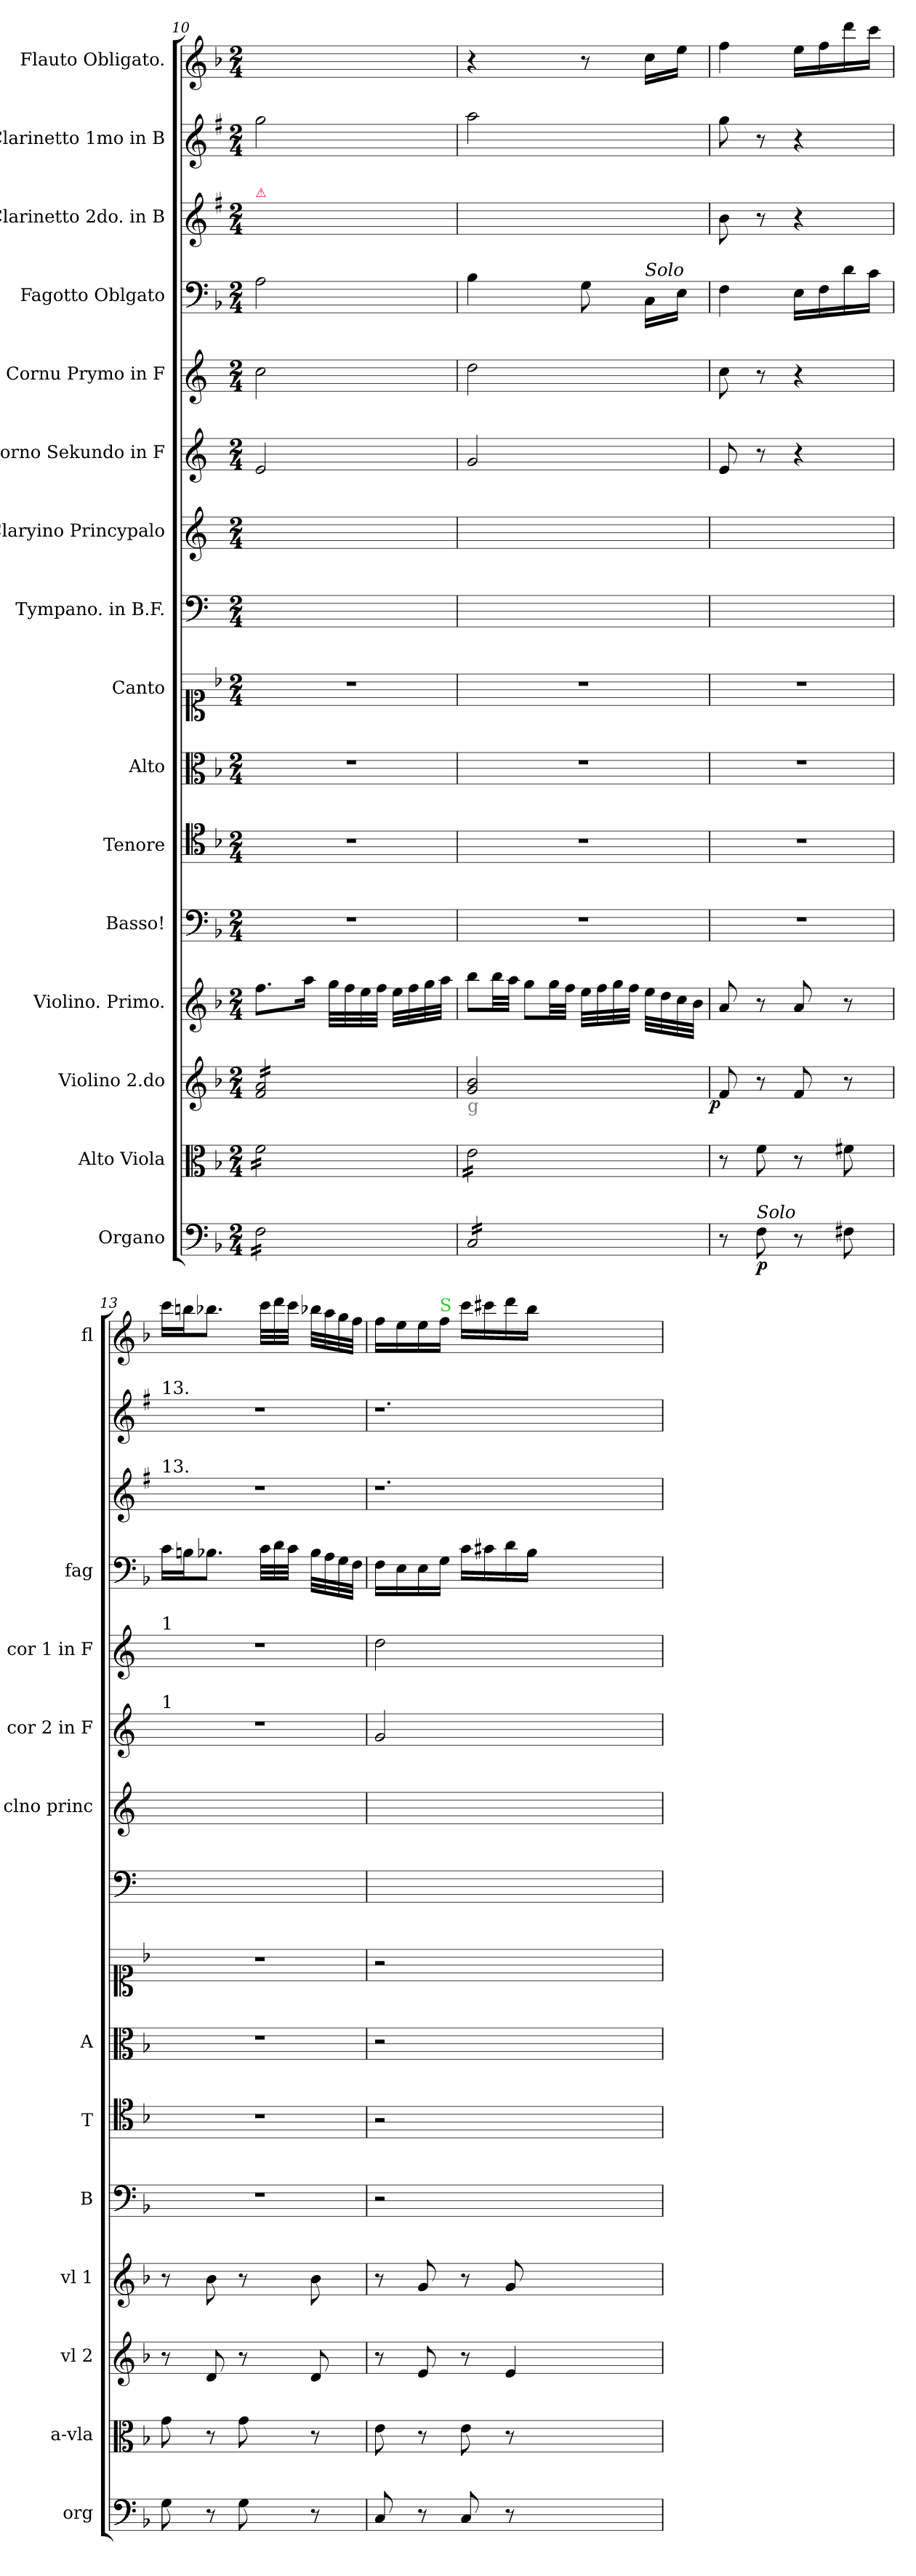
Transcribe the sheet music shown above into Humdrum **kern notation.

**kern	**dynam	**kern	**kern	**dynam	**kern	**kern	**kern	**kern	**kern	**kern	**kern	**kern	**dynam	**kern	**kern	**kern	**kern	**kern
*part16	*part16	*part15	*part14	*part14	*part13	*part12	*part11	*part10	*part9	*part8	*part7	*part6	*part6	*part5	*part4	*part3	*part2	*part1
*staff16	*staff16	*staff15	*staff14	*staff14	*staff13	*staff12	*staff11	*staff10	*staff9	*staff8	*staff7	*staff6	*staff6	*staff5	*staff4	*staff3	*staff2	*staff1
*I"Organo	*	*I"Alto Viola	*I"Violino 2.do	*	*I"Violino. Primo.	*I"Basso!	*I"Tenore	*I"Alto	*I"Canto	*I"Tympano. in B.F.	*I"Claryino Princypalo	*I"Corno Sekundo in F	*	*I"Cornu Prymo in F	*I"Fagotto Oblgato	*I"Clarinetto 2do. in B	*I"Clarinetto 1mo in B	*I"Flauto Obligato.
*I'org	*	*I'a-vla	*I'vl 2	*	*I'vl 1	*I'B	*I'T	*I'A	*	*	*I'clno princ	*I'cor 2 in F	*	*I'cor 1 in F	*I'fag	*	*	*I'fl
*clefF4	*	*clefC3	*clefG2	*	*clefG2	*clefF4	*clefC4	*clefC3	*clefC1	*clefF4	*clefG2	*clefG2	*	*clefG2	*clefF4	*clefG2	*clefG2	*clefG2
*	*	*	*	*	*	*	*	*	*	*	*ITrd1c2	*ITrd4c7	*	*ITrd4c7	*	*ITrd1c2	*ITrd1c2	*
*k[b-]	*	*k[b-]	*k[b-]	*	*k[b-]	*k[b-]	*k[b-]	*k[b-]	*k[b-]	*k[]	*k[b-e-]	*k[b-]	*	*k[b-]	*k[b-]	*k[b-]	*k[b-]	*k[b-]
*F:	*	*F:	*F:	*	*F:	*F:	*	*F:	*F:	*	*	*	*	*	*F:	*	*	*F:
*M2/4	*	*M2/4	*M2/4	*	*M2/4	*M2/4	*M2/4	*M2/4	*M2/4	*M2/4	*M2/4	*M2/4	*	*M2/4	*M2/4	*M2/4	*M2/4	*M2/4
=10	=10	=10	=10	=10	=10	=10	=10	=10	=10	=10	=10	=10	=10	=10	=10	=10	=10	=10
!	!	!	!	!	!	!	!	!	!	!	!	!	!	!	!	!LO:TX:a:color=crimson:t=⚠	!	!
*tremolo	*	*	*	*	*	*	*	*	*	*	*	*	*	*	*	*	*	*
*	*	*tremolo	*	*	*	*	*	*	*	*	*	*	*	*	*	*	*	*
*	*	*	*tremolo	*	*	*	*	*	*	*	*	*	*	*	*	*	*	*
16F\LL	.	16f\LL	16f/ 16a/LL	.	8.ff\L	2r	2r	2r	2r	2ryy	2ryy	2A/	.	2f\	2A\	2a\yy	2ff\	2ryy
16F\	.	16f\	16f/ 16a/	.	.	.	.	.	.	.	.	.	.	.	.	.	.	.
16F\	.	16f\	16f/ 16a/	.	.	.	.	.	.	.	.	.	.	.	.	.	.	.
16F\	.	16f\	16f/ 16a/	.	16aa\Jk	.	.	.	.	.	.	.	.	.	.	.	.	.
16F\	.	16f\	16f/ 16a/	.	32gg\LLL	.	.	.	.	.	.	.	.	.	.	.	.	.
.	.	.	.	.	32ff\	.	.	.	.	.	.	.	.	.	.	.	.	.
16F\	.	16f\	16f/ 16a/	.	32ee\	.	.	.	.	.	.	.	.	.	.	.	.	.
.	.	.	.	.	32ff\JJJ	.	.	.	.	.	.	.	.	.	.	.	.	.
16F\	.	16f\	16f/ 16a/	.	32ee\LLL	.	.	.	.	.	.	.	.	.	.	.	.	.
.	.	.	.	.	32ff\	.	.	.	.	.	.	.	.	.	.	.	.	.
16F\JJ	.	16f\JJ	16f/ 16a/JJ	.	32gg\	.	.	.	.	.	.	.	.	.	.	.	.	.
*	*	*	*Xtremolo	*	*	*	*	*	*	*	*	*	*	*	*	*	*	*
.	.	.	.	.	32aa\JJJ	.	.	.	.	.	.	.	.	.	.	.	.	.
=11	=11	=11	=11	=11	=11	=11	=11	=11	=11	=11	=11	=11	=11	=11	=11	=11	=11	=11
!	!	!	!LO:TX:b:color=grey:t=g	!	!	!	!	!	!	!	!	!	!	!	!	!	!	!
!	!	!	!	!	!LO:N:vis=8	!	!	!	!	!	!	!	!	!	!	!	!	!
16C/LL	.	16e\LL	2gi/ 2b-/	.	16bb-\L	2r	2r	2r	2r	2ryy	2ryy	2c/	.	2g\	4B-\	2b-\yy	2gg\	4r
16C/	.	16e\	.	.	32bb-\LL	.	.	.	.	.	.	.	.	.	.	.	.	.
.	.	.	.	.	32aa\JJJ	.	.	.	.	.	.	.	.	.	.	.	.	.
!	!	!	!	!	!LO:N:vis=8	!	!	!	!	!	!	!	!	!	!	!	!	!
16C/	.	16e\	.	.	16gg\L	.	.	.	.	.	.	.	.	.	.	.	.	.
16C/	.	16e\	.	.	32gg\LL	.	.	.	.	.	.	.	.	.	.	.	.	.
.	.	.	.	.	32ff\JJJ	.	.	.	.	.	.	.	.	.	.	.	.	.
16C/	.	16e\	.	.	32ee\LLL	.	.	.	.	.	.	.	.	.	8G\	.	.	8r
.	.	.	.	.	32ff\	.	.	.	.	.	.	.	.	.	.	.	.	.
16C/	.	16e\	.	.	32gg\	.	.	.	.	.	.	.	.	.	.	.	.	.
.	.	.	.	.	32ff\JJJ	.	.	.	.	.	.	.	.	.	.	.	.	.
!	!	!	!	!	!	!	!	!	!	!	!	!	!	!	!LO:TX:a:i:t=Solo	!	!	!
16C/	.	16e\	.	.	32ee\LLL	.	.	.	.	.	.	.	.	.	16C\LL	.	.	16cc\LL
.	.	.	.	.	32dd\	.	.	.	.	.	.	.	.	.	.	.	.	.
16C/JJ	.	16e\JJ	.	.	32cc\	.	.	.	.	.	.	.	.	.	16E\JJ	.	.	16ee\JJ
*	*	*Xtremolo	*	*	*	*	*	*	*	*	*	*	*	*	*	*	*	*
*Xtremolo	*	*	*	*	*	*	*	*	*	*	*	*	*	*	*	*	*	*
.	.	.	.	.	32b-\JJJ	.	.	.	.	.	.	.	.	.	.	.	.	.
=12	=12	=12	=12	=12	=12	=12	=12	=12	=12	=12	=12	=12	=12	=12	=12	=12	=12	=12
!	!	!	!	!LO:DY:rj	!	!	!	!	!	!	!	!	!	!	!	!	!	!
8r	.	8r	8f/	p.	8a/	2r	2r	2r	2r	2ryy	2ryy	8A/	.	8f\	4F\	8a\	8ff\	4ff\
!LO:TX:a:i:t=Solo	!	!	!	!	!	!	!	!	!	!	!	!	!	!	!	!	!	!
8F\	p.	8f\	8r	.	8r	.	.	.	.	.	.	8r	.	8r	.	8r	8r	.
8r	.	8r	8f/	.	8a/	.	.	.	.	.	.	4r	.	4r	16E\LL	4r	4r	16ee\LL
.	.	.	.	.	.	.	.	.	.	.	.	.	.	.	16F\	.	.	16ff\
8F#X\	.	8f#X\	8r	.	8r	.	.	.	.	.	.	.	.	.	16d\	.	.	16ddd\
.	.	.	.	.	.	.	.	.	.	.	.	.	.	.	16c\JJ	.	.	16ccc\JJ
=13	=13	=13	=13	=13	=13	=13	=13	=13	=13	=13	=13	=13	=13	=13	=13	=13	=13	=13
!	!	!	!	!	!	!	!	!	!	!	!	!	!	!	!	!	!LO:TX:a:t=13.	!
!	!	!	!	!	!	!	!	!	!	!	!	!	!	!	!	!LO:TX:a:t=13.	!	!
!	!	!	!	!	!	!	!	!	!	!	!	!	!	!LO:TX:a:t=1	!	!	!	!
!	!	!	!	!	!	!	!	!	!	!	!	!LO:TX:a:t=1	!	!	!	!	!	!
8G\	.	8g\	8r	.	8r	2r	2r	2r	2r	2ryy	2ryy	2r	.	2r	16c\LL	2r	2r	16ccc\LL
.	.	.	.	.	.	.	.	.	.	.	.	.	.	.	16Bn\J	.	.	16bbn\J
8r	.	8r	8d/	.	8b-\	.	.	.	.	.	.	.	.	.	8.B-X\J	.	.	8.bb-X\J
8G\	.	8g\	8r	.	8r	.	.	.	.	.	.	.	.	.	.	.	.	.
*	*	*	*	*	*	*	*	*	*	*	*	*	*	*	*Xtuplet	*	*	*Xtuplet
.	.	.	.	.	.	.	.	.	.	.	.	.	.	.	48c\LLL	.	.	48ccc\LLL
.	.	.	.	.	.	.	.	.	.	.	.	.	.	.	48d\	.	.	48ddd\
.	.	.	.	.	.	.	.	.	.	.	.	.	.	.	48c\JJJ	.	.	48ccc\JJJ
8r	.	8r	8d/	.	8b-\	.	.	.	.	.	.	.	.	.	32B-\LLL	.	.	32bb-X\LLL
.	.	.	.	.	.	.	.	.	.	.	.	.	.	.	32A\	.	.	32aa\
.	.	.	.	.	.	.	.	.	.	.	.	.	.	.	32G\	.	.	32gg\
.	.	.	.	.	.	.	.	.	.	.	.	.	.	.	32F\JJJ	.	.	32ff\JJJ
=14	=14	=14	=14	=14	=14	=14	=14	=14	=14	=14	=14	=14	=14	=14	=14	=14	=14	=14
8C/	.	8e\	8r	.	8r	2r	2r	2r	2r	2ryy	2ryy	2c/	Pian	2g\	16F\LL	1.r	1.r	16ff\LL
.	.	.	.	.	.	.	.	.	.	.	.	.	.	.	16E\	.	.	16ee\
8r	.	8r	8e/	.	8g/	.	.	.	.	.	.	.	.	.	16E\	.	.	16ee\
!	!	!	!	!	!	!	!	!	!	!	!	!	!	!	!	!	!	!LO:TX:a:color=limegreen:t=S
.	.	.	.	.	.	.	.	.	.	.	.	.	.	.	16G\JJ	.	.	16ff\JJ
8C/	.	8e\	8r	.	8r	.	.	.	.	.	.	.	.	.	16c\LL	.	.	16ccc\LL
.	.	.	.	.	.	.	.	.	.	.	.	.	.	.	16c#X\	.	.	16ccc#X\
!	!	!	!LO:N:vis=4	!	!	!	!	!	!	!	!	!	!	!	!	!	!	!
8r	.	8r	8e/	.	8g/	.	.	.	.	.	.	.	.	.	16d\	.	.	16ddd\
.	.	.	.	.	.	.	.	.	.	.	.	.	.	.	16B-\JJ	.	.	16bb-\JJ
1ryy	.	1ryy	1ryy	.	1ryy	1ryy	1ryy	1ryy	1ryy	1ryy	1ryy	1ryy	.	1ryy	1ryy	.	.	1ryy
=	=	=	=	=	=	=	=	=	=	=	=	=	=	=	=	=	=	=
*-	*-	*-	*-	*-	*-	*-	*-	*-	*-	*-	*-	*-	*-	*-	*-	*-	*-	*-
